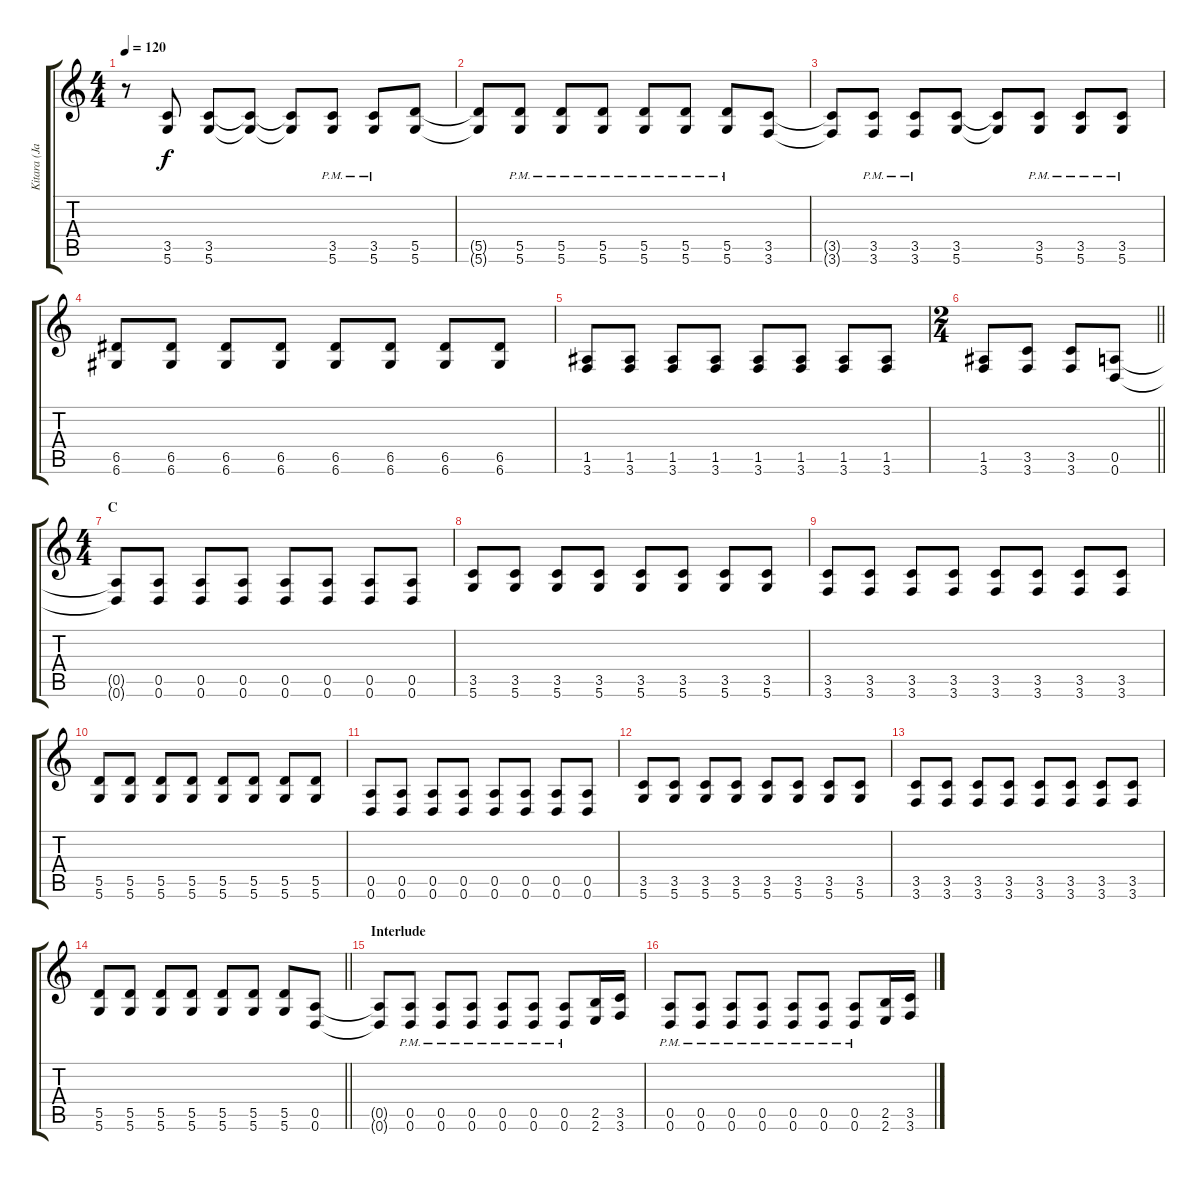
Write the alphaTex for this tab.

\track ("Kitara (Jarkko Petosalmi)" "Kitara (Ja") {instrument distortionguitar}
\staff {score tabs}
\tuning (E4 B3 G3 D3 A2 D2) {hide}
\ts (4 4)
\tempo 120
\clef g2
\ks c
r.8{dy f} (3.5 5.6).8 (3.5 5.6).8 (3.5{t} 5.6{t}).8 (3.5{t} 5.6{t}).8 (3.5{pm} 5.6{pm}).8 (3.5{pm} 5.6{pm}).8 (5.5 5.6).8 |
(5.5{t} 5.6{t}).8 (5.5{pm} 5.6{pm}).8 (5.5{pm} 5.6{pm}).8 (5.5{pm} 5.6{pm}).8 (5.5{pm} 5.6{pm}).8 (5.5{pm} 5.6{pm}).8 (5.5{pm} 5.6{pm}).8 (3.5 3.6).8 |
(3.5{t} 3.6{t}).8 (3.5{pm} 3.6{pm}).8 (3.5{pm} 3.6{pm}).8 (3.5 5.6).8 (3.5{t} 5.6{t}).8 (3.5{pm} 5.6{pm}).8 (3.5{pm} 5.6{pm}).8 (3.5{pm} 5.6{pm}).8 |
(6.5 6.6).8 (6.5 6.6).8 (6.5 6.6).8 (6.5 6.6).8 (6.5 6.6).8 (6.5 6.6).8 (6.5 6.6).8 (6.5 6.6).8 |
(1.5 3.6).8 (1.5 3.6).8 (1.5 3.6).8 (1.5 3.6).8 (1.5 3.6).8 (1.5 3.6).8 (1.5 3.6).8 (1.5 3.6).8 |
\ts (2 4)
\barLineRight lightlight
(1.5 3.6).8 (3.5 3.6).8 (3.5 3.6).8 (0.5 0.6).8 |
\ts (4 4)
\section ("" "C")
(0.5{t} 0.6{t}).8 (0.5 0.6).8 (0.5 0.6).8 (0.5 0.6).8 (0.5 0.6).8 (0.5 0.6).8 (0.5 0.6).8 (0.5 0.6).8 |
(3.5 5.6).8 (3.5 5.6).8 (3.5 5.6).8 (3.5 5.6).8 (3.5 5.6).8 (3.5 5.6).8 (3.5 5.6).8 (3.5 5.6).8 |
(3.5 3.6).8 (3.5 3.6).8 (3.5 3.6).8 (3.5 3.6).8 (3.5 3.6).8 (3.5 3.6).8 (3.5 3.6).8 (3.5 3.6).8 |
(5.5 5.6).8 (5.5 5.6).8 (5.5 5.6).8 (5.5 5.6).8 (5.5 5.6).8 (5.5 5.6).8 (5.5 5.6).8 (5.5 5.6).8 |
(0.5 0.6).8 (0.5 0.6).8 (0.5 0.6).8 (0.5 0.6).8 (0.5 0.6).8 (0.5 0.6).8 (0.5 0.6).8 (0.5 0.6).8 |
(3.5 5.6).8 (3.5 5.6).8 (3.5 5.6).8 (3.5 5.6).8 (3.5 5.6).8 (3.5 5.6).8 (3.5 5.6).8 (3.5 5.6).8 |
(3.5 3.6).8 (3.5 3.6).8 (3.5 3.6).8 (3.5 3.6).8 (3.5 3.6).8 (3.5 3.6).8 (3.5 3.6).8 (3.5 3.6).8 |
\barLineRight lightlight
(5.5 5.6).8 (5.5 5.6).8 (5.5 5.6).8 (5.5 5.6).8 (5.5 5.6).8 (5.5 5.6).8 (5.5 5.6).8 (0.5 0.6).8 |
\section ("" "Interlude")
(0.5{t} 0.6{t}).8 (0.5{pm} 0.6{pm}).8 (0.5{pm} 0.6{pm}).8 (0.5{pm} 0.6{pm}).8 (0.5{pm} 0.6{pm}).8 (0.5{pm} 0.6{pm}).8 (0.5{pm} 0.6{pm}).8 (2.5 2.6).16 (3.5 3.6).16 |
(0.5{pm} 0.6{pm}).8 (0.5{pm} 0.6{pm}).8 (0.5{pm} 0.6{pm}).8 (0.5{pm} 0.6{pm}).8 (0.5{pm} 0.6{pm}).8 (0.5{pm} 0.6{pm}).8 (0.5{pm} 0.6{pm}).8 (2.5 2.6).16 (3.5 3.6).16
